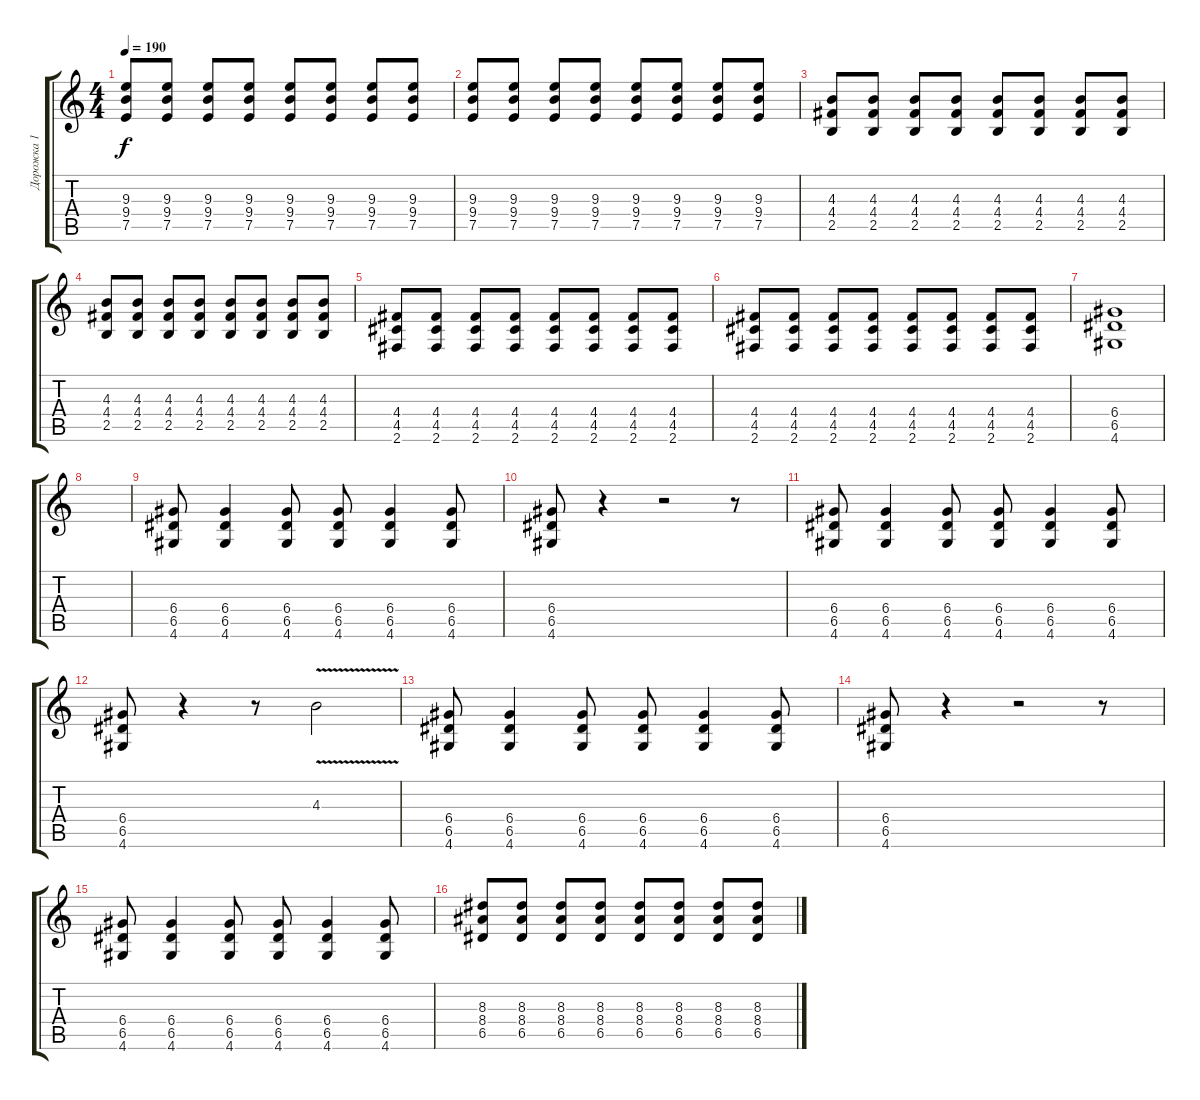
\track ("Дорожка 1" "Дорожка 1") {instrument distortionguitar}
\staff {score tabs}
\tuning (E4 B3 G3 D3 A2 E2) {hide}
\ts (4 4)
\tempo 190
\clef g2
\ks c
(9.3 9.4 7.5).8{dy f} (9.3 9.4 7.5).8 (9.3 9.4 7.5).8 (9.3 9.4 7.5).8 (9.3 9.4 7.5).8 (9.3 9.4 7.5).8 (9.3 9.4 7.5).8 (9.3 9.4 7.5).8 |
(9.3 9.4 7.5).8 (9.3 9.4 7.5).8 (9.3 9.4 7.5).8 (9.3 9.4 7.5).8 (9.3 9.4 7.5).8 (9.3 9.4 7.5).8 (9.3 9.4 7.5).8 (9.3 9.4 7.5).8 |
(4.3 4.4 2.5).8 (4.3 4.4 2.5).8 (4.3 4.4 2.5).8 (4.3 4.4 2.5).8 (4.3 4.4 2.5).8 (4.3 4.4 2.5).8 (4.3 4.4 2.5).8 (4.3 4.4 2.5).8 |
(4.3 4.4 2.5).8 (4.3 4.4 2.5).8 (4.3 4.4 2.5).8 (4.3 4.4 2.5).8 (4.3 4.4 2.5).8 (4.3 4.4 2.5).8 (4.3 4.4 2.5).8 (4.3 4.4 2.5).8 |
(4.4 4.5 2.6).8 (4.4 4.5 2.6).8 (4.4 4.5 2.6).8 (4.4 4.5 2.6).8 (4.4 4.5 2.6).8 (4.4 4.5 2.6).8 (4.4 4.5 2.6).8 (4.4 4.5 2.6).8 |
(4.4 4.5 2.6).8 (4.4 4.5 2.6).8 (4.4 4.5 2.6).8 (4.4 4.5 2.6).8 (4.4 4.5 2.6).8 (4.4 4.5 2.6).8 (4.4 4.5 2.6).8 (4.4 4.5 2.6).8 |
(6.4 6.5 4.6).1 |
|
(6.4 6.5 4.6).8 (6.4 6.5 4.6).4 (6.4 6.5 4.6).8 (6.4 6.5 4.6).8 (6.4 6.5 4.6).4 (6.4 6.5 4.6).8 |
(6.4 6.5 4.6).8 r.4 r.2 r.8 |
(6.4 6.5 4.6).8 (6.4 6.5 4.6).4 (6.4 6.5 4.6).8 (6.4 6.5 4.6).8 (6.4 6.5 4.6).4 (6.4 6.5 4.6).8 |
(6.4 6.5 4.6).8 r.4 r.8 4.3{v}.2 |
(6.4 6.5 4.6).8 (6.4 6.5 4.6).4 (6.4 6.5 4.6).8 (6.4 6.5 4.6).8 (6.4 6.5 4.6).4 (6.4 6.5 4.6).8 |
(6.4 6.5 4.6).8 r.4 r.2 r.8 |
(6.4 6.5 4.6).8 (6.4 6.5 4.6).4 (6.4 6.5 4.6).8 (6.4 6.5 4.6).8 (6.4 6.5 4.6).4 (6.4 6.5 4.6).8 |
(8.3 8.4 6.5).8 (8.3 8.4 6.5).8 (8.3 8.4 6.5).8 (8.3 8.4 6.5).8 (8.3 8.4 6.5).8 (8.3 8.4 6.5).8 (8.3 8.4 6.5).8 (8.3 8.4 6.5).8
